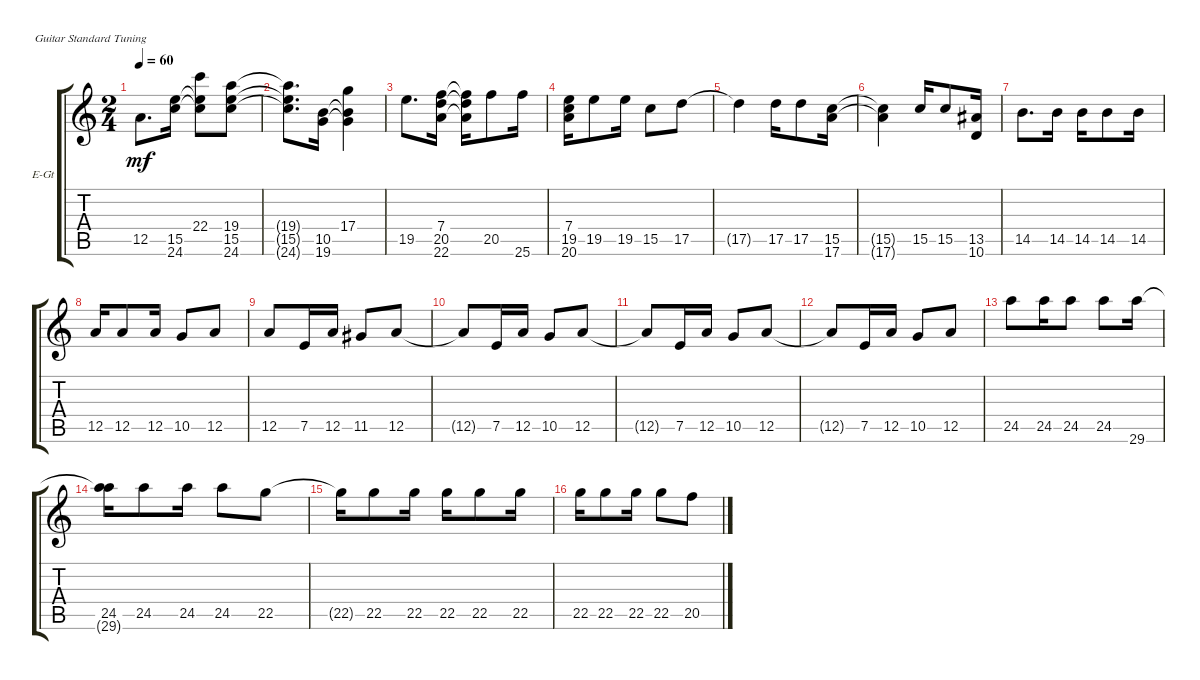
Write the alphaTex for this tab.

\defaultSystemsLayout 4
\bracketExtendMode groupsimilarinstruments
\firstSystemTrackNameOrientation horizontal
\otherSystemsTrackNameOrientation horizontal
\track ("Electric Guitar" "E-Gt") {instrument electricguitarclean}
\staff {score tabs}
\tuning (E4 B3 G3 D3 A2 E2)
\ts (2 4)
\tempo 60
\clef g2
\ks c
12.5{t}.8{d dy mf} (15.5 24.6).16 (15.5{t} 24.6{t} 22.4).8 (15.5 24.6 19.4).8 |
(15.5{t} 24.6{t} 19.4{t}).8{d} (10.5 19.6).16 (10.5{t} 19.6{t} 17.4).4 |
19.5.8{d} (20.5 22.6 7.4).16 (20.5{t} 22.6{t} 7.4{t}).16 20.5.8 25.6.16 |
(19.5 20.6 7.4).16 19.5.8 19.5.16 15.5.8 17.5.8 |
17.5{t}.4 17.5.16 17.5.8 (15.5 17.6).16 |
(15.5{t} 17.6{t}).4 15.5.16 15.5.8 (13.5 10.6).16 |
14.5.8{d} 14.5.16 14.5.16 14.5.8 14.5.16 |
12.5.16 12.5.8 12.5.16 10.5.8 12.5.8 |
12.5.8 7.5.16 12.5.16 11.5.8 12.5.8 |
12.5{t}.8 7.5.16 12.5.16 10.5.8 12.5.8 |
12.5{t}.8 7.5.16 12.5.16 10.5.8 12.5.8 |
12.5{t}.8 7.5.16 12.5.16 10.5.8 12.5.8 |
24.5.8 24.5.16 24.5.8 24.5.8 29.6.16 |
(24.5 29.6{t}).16 24.5.8 24.5.16 24.5.8 22.5.8 |
22.5{t}.16 22.5.8 22.5.16 22.5.16 22.5.8 22.5.16 |
22.5.16 22.5.8 22.5.16 22.5.8 20.5.8
